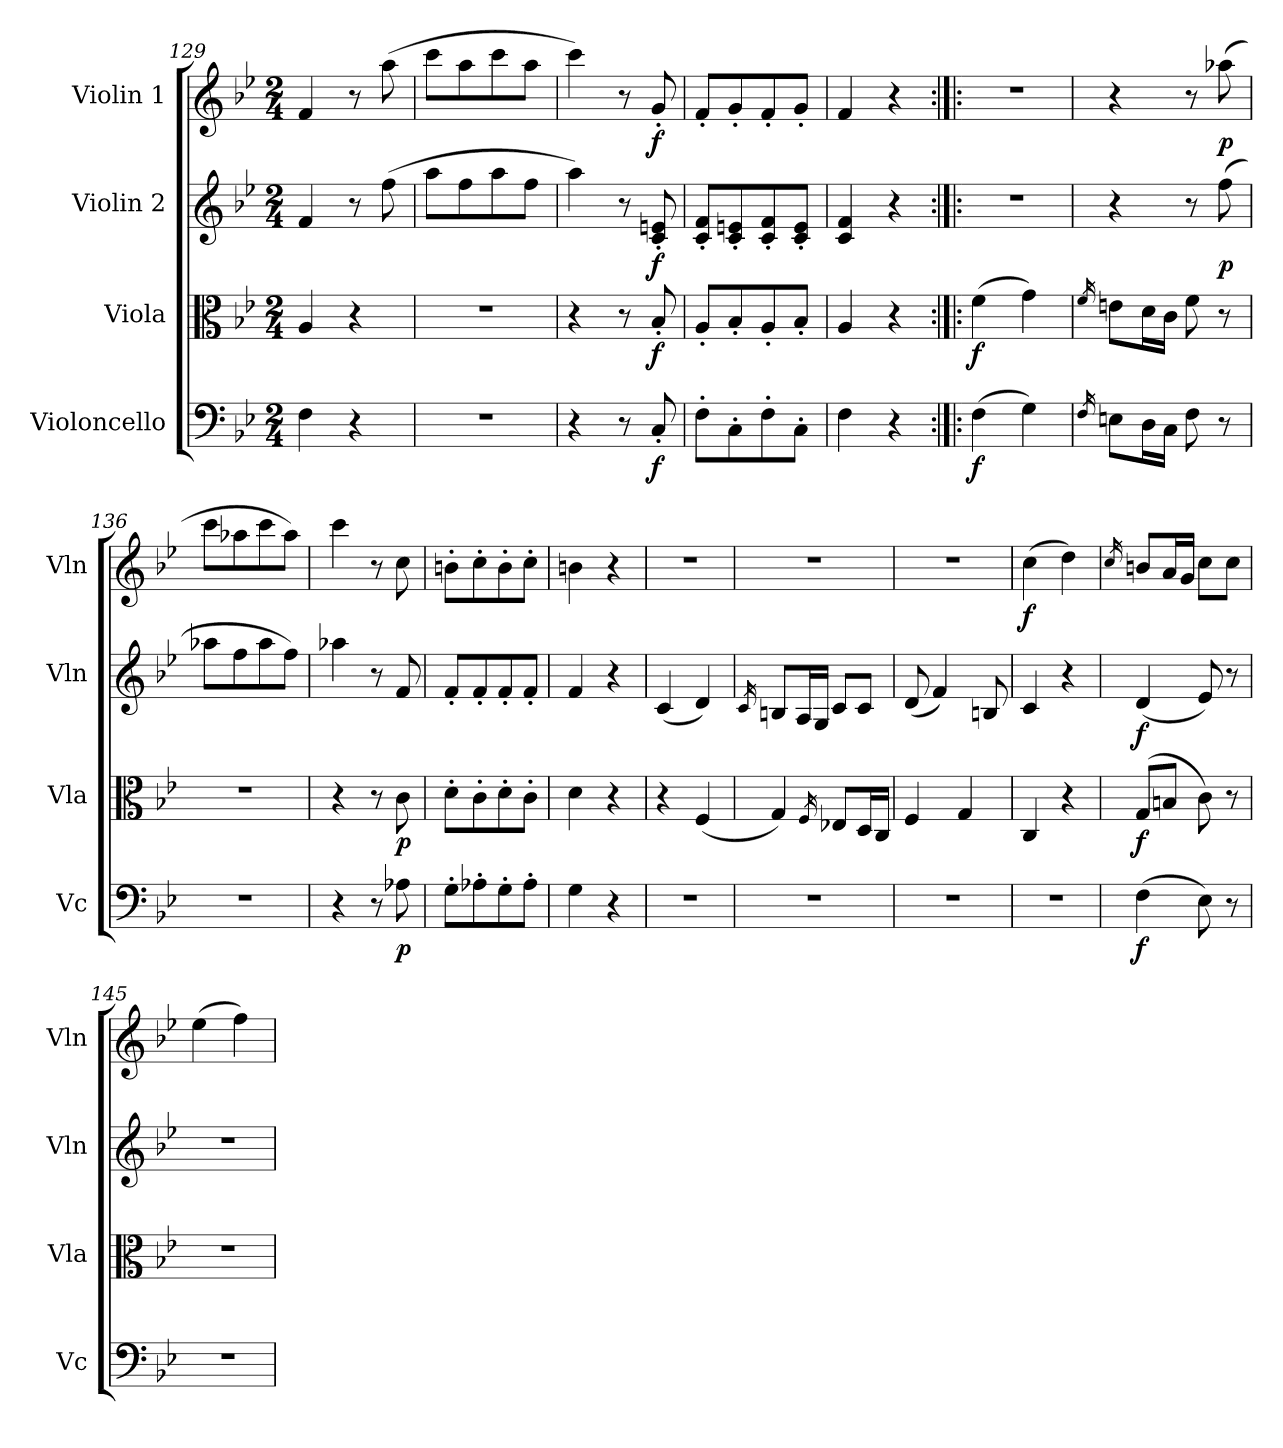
**kern	**dynam	**kern	**dynam	**kern	**dynam	**kern	**dynam
*part4	*part4	*part3	*part3	*part2	*part2	*part1	*part1
*staff4	*staff4	*staff3	*staff3	*staff2	*staff2	*staff1	*staff1
*I"Violoncello	*	*I"Viola	*	*I"Violin 2	*	*I"Violin 1	*
*I'Vc	*	*I'Vla	*	*I'Vln	*	*I'Vln	*
*clefF4	*	*clefC3	*	*clefG2	*	*clefG2	*
*k[b-e-]	*	*k[b-e-]	*	*k[b-e-]	*	*k[b-e-]	*
*M2/4	*	*M2/4	*	*M2/4	*	*M2/4	*
=129	=129	=129	=129	=129	=129	=129	=129
4F\	.	4A/	.	4f/	.	4f/	.
4r	.	4r	.	8r	.	8r	.
.	.	.	.	(8ff\	.	(8aa\	.
!!LO:LB:g=z
=130	=130	=130	=130	=130	=130	=130	=130
2r	.	2r	.	8aa\L	.	8ccc\L	.
.	.	.	.	8ff\	.	8aa\	.
.	.	.	.	8aa\	.	8ccc\	.
.	.	.	.	8ff\J	.	8aa\J	.
=131	=131	=131	=131	=131	=131	=131	=131
4r	.	4r	.	4aa\)	.	4ccc\)	.
8r	.	8r	.	8r	.	8r	.
!	!LO:DY:b	!	!LO:DY:b	!	!LO:DY:b	!	!LO:DY:b
8C'/	f	8B-'/	f	8c/' 8en/'	f	8g'/	f
=132	=132	=132	=132	=132	=132	=132	=132
8F'\L	.	8A'/L	.	8c/' 8f/'L	.	8f'/L	.
8C'\	.	8B-'/	.	8c/' 8en/'	.	8g'/	.
8F'\	.	8A'/	.	8c/' 8f/'	.	8f'/	.
8C'\J	.	8B-'/J	.	8c/' 8e/'J	.	8g'/J	.
=133	=133	=133	=133	=133	=133	=133	=133
4F\	.	4A/	.	4c/ 4f/	.	4f/	.
4r	.	4r	.	4r	.	4r	.
!!LO:PB:g=z
=134:|!|:	=134:|!|:	=134:|!|:	=134:|!|:	=134:|!|:	=134:|!|:	=134:|!|:	=134:|!|:
!	!LO:DY:b	!	!LO:DY:b	!	!	!	!
(4F\	f	(4f\	f	2r	.	2r	.
4G\)	.	4g\)	.	.	.	.	.
=135	=135	=135	=135	=135	=135	=135	=135
16qF/	.	16qf/	.	.	.	.	.
8En\L	.	8en\L	.	4r	.	4r	.
16D\L	.	16d\L	.	.	.	.	.
16C\JJ	.	16c\JJ	.	.	.	.	.
8F\	.	8f\	.	8r	.	8r	.
!	!	!	!	!	!LO:DY:b	!	!LO:DY:b
8r	.	8r	.	(8ff\	p	(8aa-X\	p
=136	=136	=136	=136	=136	=136	=136	=136
2r	.	2r	.	8aa-X\L	.	8ccc\L	.
.	.	.	.	8ff\	.	8aa-X\	.
.	.	.	.	8aa-\	.	8ccc\	.
.	.	.	.	8ff\J)	.	8aa-\J)	.
=137	=137	=137	=137	=137	=137	=137	=137
4r	.	4r	.	4aa-X\	.	4ccc\	.
8r	.	8r	.	8r	.	8r	.
!	!LO:DY:b	!	!LO:DY:b	!	!	!	!
8A-X\	p	8c\	p	8f/	.	8cc\	.
=138	=138	=138	=138	=138	=138	=138	=138
8G'\L	.	8d'\L	.	8f'/L	.	8bn'\L	.
8A-X'\	.	8c'\	.	8f'/	.	8cc'\	.
8G'\	.	8d'\	.	8f'/	.	8b'\	.
8A-'\J	.	8c'\J	.	8f'/J	.	8cc'\J	.
=139	=139	=139	=139	=139	=139	=139	=139
4G\	.	4d\	.	4f/	.	4bn\	.
4r	.	4r	.	4r	.	4r	.
=140	=140	=140	=140	=140	=140	=140	=140
2r	.	4r	.	(4c/	.	2r	.
.	.	(4F/	.	4d/)	.	.	.
=141	=141	=141	=141	=141	=141	=141	=141
.	.	.	.	16qc/	.	.	.
2r	.	4G/)	.	8Bn/L	.	2r	.
.	.	.	.	16A/L	.	.	.
.	.	.	.	16G/JJ	.	.	.
.	.	16qF/	.	.	.	.	.
.	.	8E-X/L	.	8c/L	.	.	.
.	.	16D/L	.	8c/J	.	.	.
.	.	16C/JJ	.	.	.	.	.
=142	=142	=142	=142	=142	=142	=142	=142
2r	.	4F/	.	(8d/	.	2r	.
.	.	.	.	4f/)	.	.	.
.	.	4G/	.	.	.	.	.
.	.	.	.	8Bn/	.	.	.
=143	=143	=143	=143	=143	=143	=143	=143
!	!	!	!	!	!	!	!LO:DY:b
2r	.	4C/	.	4c/	.	(4cc\	f
.	.	4r	.	4r	.	4dd\)	.
=144	=144	=144	=144	=144	=144	=144	=144
.	.	.	.	.	.	16qcc/	.
!	!LO:DY:b	!	!LO:DY:b	!	!LO:DY:b	!	!
(4F\	f	(8G/L	f	(4d/	f	8bn/L	.
.	.	8Bn/J	.	.	.	16a/L	.
.	.	.	.	.	.	16g/JJ	.
8E-\)	.	8c\)	.	8e-/)	.	8cc\L	.
8r	.	8r	.	8r	.	8cc\J	.
=145	=145	=145	=145	=145	=145	=145	=145
2r	.	2r	.	2r	.	(4ee-\	.
.	.	.	.	.	.	4ff\)	.
=	=	=	=	=	=	=	=
*-	*-	*-	*-	*-	*-	*-	*-
